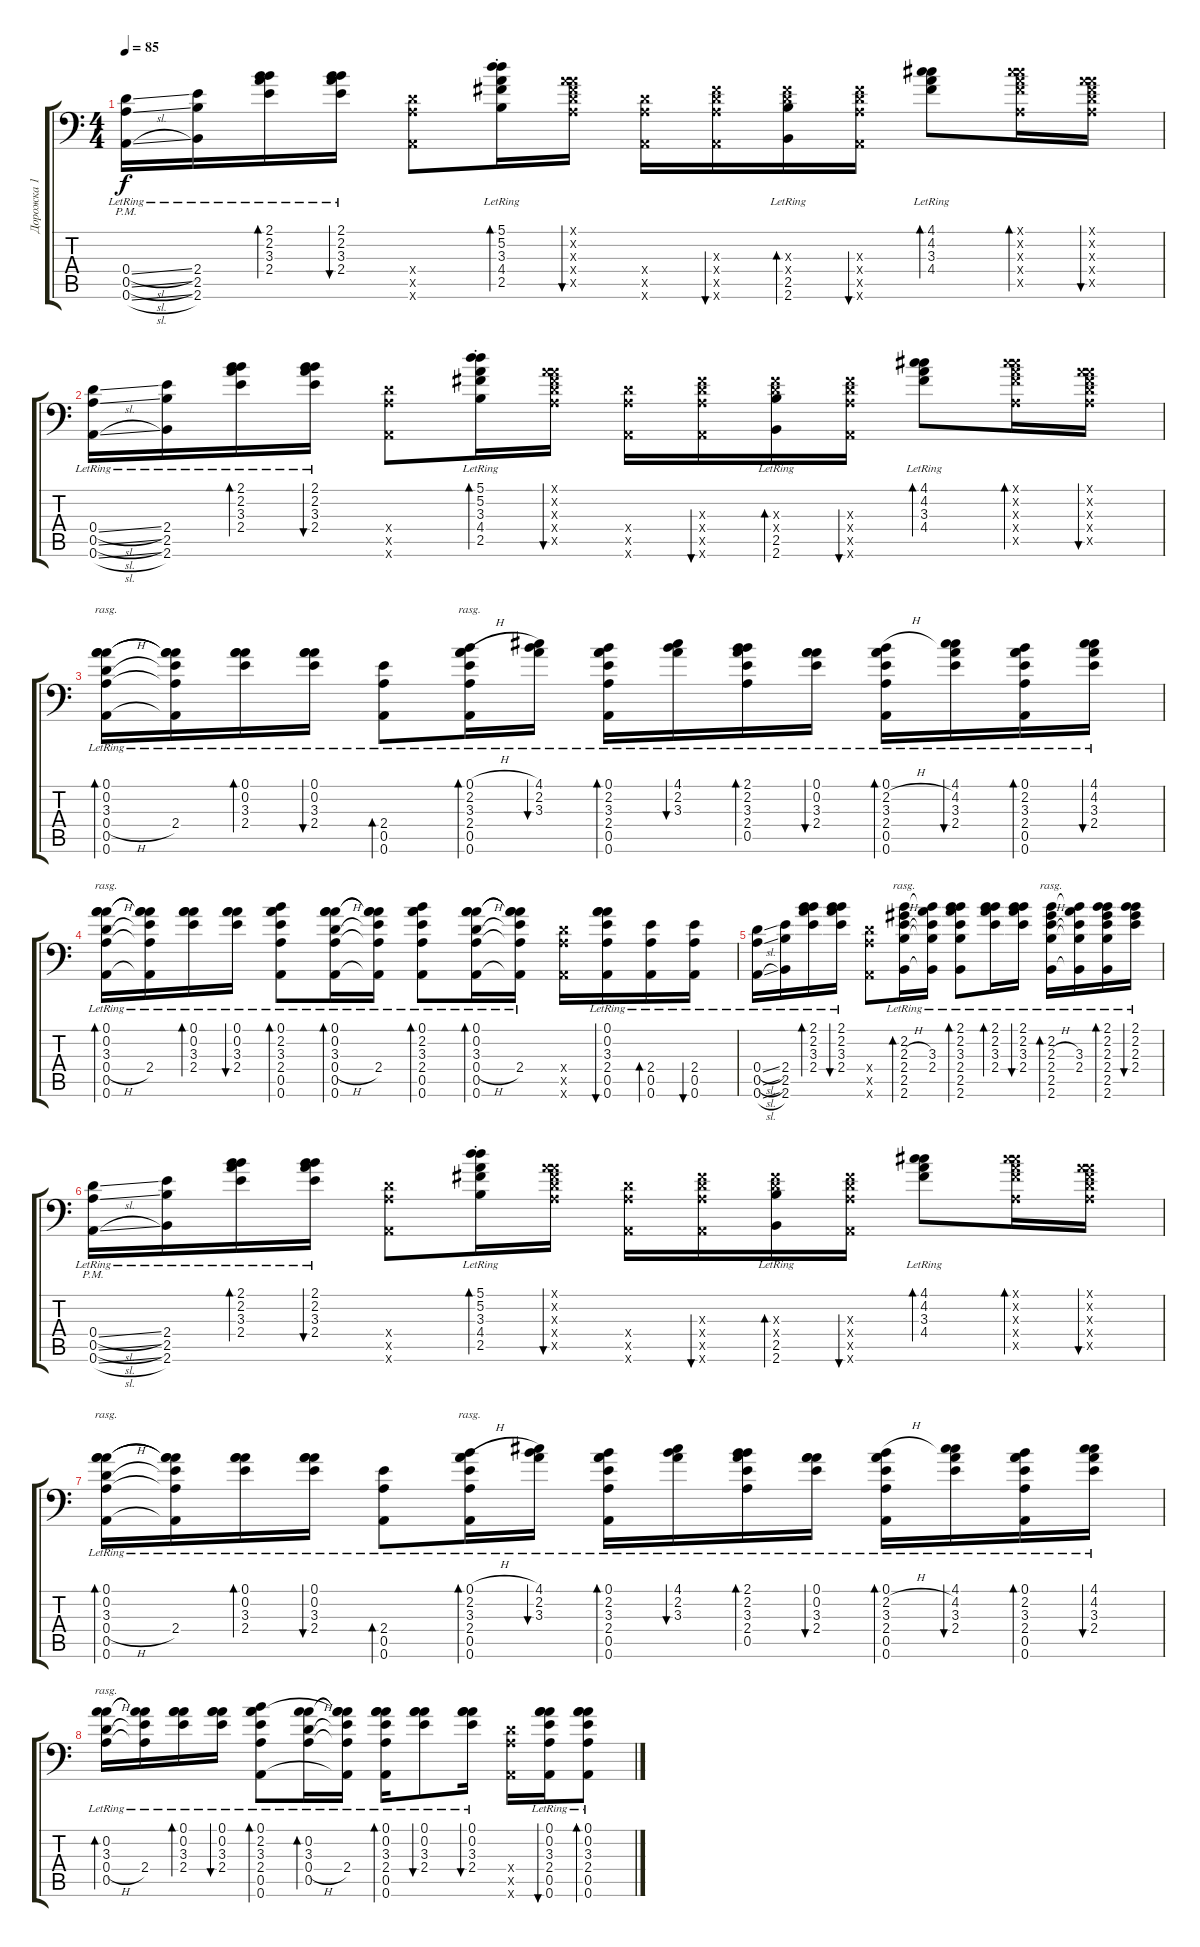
\track ("Дорожка 1" "Дорожка 1") {instrument acousticguitarsteel}
\staff {score tabs}
\tuning (A3 A3 Gb3 D3 A2 A1) {hide}
\ts (4 4)
\tempo 85
\clef f4
\ks c
(0.4{sl pm lr} 0.5{sl pm lr} 0.6{sl pm lr}).16{dy f} (2.4{lr} 2.5{lr} 2.6{lr}).16 (2.1{lr} 2.2{lr} 3.3{lr} 2.4{lr}).16{bd 120} (2.1{lr} 2.2{lr} 3.3{lr} 2.4{lr}).16{bu 30} (0.4{x} 0.5{x} 0.6{x}).8 (5.1{lr} 5.2{lr} 3.3{lr} 4.4{lr} 2.5{st lr}).16{bd 30} (0.1{x} 0.2{x} 0.3{x} 0.4{x} 0.5{x}).16{bu 30} (0.4{x} 0.5{x} 0.6{x}).16 (0.3{x} 0.4{x} 0.5{x} 0.6{x}).16{bu 30} (0.3{x} 0.4{x} 2.5{lr} 2.6{lr}).16{bd 30} (0.3{x} 0.4{x} 0.5{x} 0.6{x}).16{bu 30} (4.1{lr} 4.2{lr} 3.3{lr} 4.4{lr}).8{bd 30} (4.1{x} 4.2{x} 3.3{x} 4.4{x} 0.5{x}).16{bd 30} (0.1{x} 0.2{x} 0.3{x} 0.4{x} 0.5{x}).16{bu 30} |
(0.4{sl lr} 0.5{sl lr} 0.6{sl lr}).16 (2.4{lr} 2.5{lr} 2.6{lr}).16 (2.1{lr} 2.2{lr} 3.3{lr} 2.4{lr}).16{bd 120} (2.1{lr} 2.2{lr} 3.3{lr} 2.4{lr}).16{bu 30} (0.4{x} 0.5{x} 0.6{x}).8 (5.1{lr} 5.2{lr} 3.3{lr} 4.4{lr} 2.5{st lr}).16{bd 30} (0.1{x} 0.2{x} 0.3{x} 0.4{x} 0.5{x}).16{bu 30} (0.4{x} 0.5{x} 0.6{x}).16 (0.3{x} 0.4{x} 0.5{x} 0.6{x}).16{bu 30} (0.3{x} 0.4{x} 2.5{lr} 2.6{lr}).16{bd 30} (0.3{x} 0.4{x} 0.5{x} 0.6{x}).16{bu 30} (4.1{lr} 4.2{lr} 3.3{lr} 4.4{lr}).8{bd 30} (4.1{x} 4.2{x} 3.3{x} 4.4{x} 0.5{x}).16{bd 30} (0.1{x} 0.2{x} 0.3{x} 0.4{x} 0.5{x}).16{bu 30} |
(0.1{lr} 0.2{lr} 3.3{lr} 0.4{h lr} 0.5{lr} 0.6{lr}).16{bd 120 rasg ii} (0.1{t} 0.2{t} 3.3{t} 2.4{lr} 0.5{t} 0.6{t}).16 (0.1{lr} 0.2{lr} 3.3{lr} 2.4{lr}).16{bd 30} (0.1{lr} 0.2{lr} 3.3{lr} 2.4{lr}).16{bu 30} (2.4{lr} 0.5{lr} 0.6{lr}).8{bd 30} (0.1{h lr} 2.2{lr} 3.3{lr} 2.4{lr} 0.5{lr} 0.6{lr}).16{bd 30 rasg ii} (4.1{lr} 2.2{lr} 3.3{lr}).16{bu 30} (0.1{lr} 2.2{lr} 3.3{lr} 2.4{lr} 0.5{lr} 0.6{lr}).16{bd 30} (4.1{lr} 2.2{lr} 3.3{lr}).16{bu 30} (2.1{lr} 2.2{lr} 3.3{lr} 2.4{lr} 0.5{lr}).16{bd 30} (0.1{lr} 0.2{lr} 3.3{lr} 2.4{lr}).16{bu 30} (0.1{h lr} 2.2{h lr} 3.3{lr} 2.4{lr} 0.5{lr} 0.6{lr}).16{bd 30} (4.1{lr} 4.2{lr} 3.3{lr} 2.4{lr}).16{bu 30} (0.1{lr} 2.2{lr} 3.3{lr} 2.4{lr} 0.5{lr} 0.6{lr}).16{bd 30} (4.1{lr} 4.2{lr} 3.3{lr} 2.4{lr}).16{bu 30} |
(0.1{lr} 0.2{lr} 3.3{lr} 0.4{h lr} 0.5{lr} 0.6{lr}).16{bd 120 rasg ii} (0.1{t} 0.2{t} 3.3{t} 2.4{lr} 0.5{t} 0.6{t}).16 (0.1{lr} 0.2{lr} 3.3{lr} 2.4{lr}).16{bd 30} (0.1{lr} 0.2{lr} 3.3{lr} 2.4{lr}).16{bu 30} (0.1{lr} 2.2{lr} 3.3{lr} 2.4{lr} 0.5{lr} 0.6{lr}).8{bd 30} (0.1{lr} 0.2{lr} 3.3{lr} 0.4{h lr} 0.5{lr} 0.6{lr}).16{bd 30} (0.1{t} 0.2{t} 3.3{t} 2.4{lr} 0.5{t} 0.6{t}).16 (0.1{lr} 2.2{lr} 3.3{lr} 2.4{lr} 0.5{lr} 0.6{lr}).8{bd 30} (0.1{lr} 0.2{lr} 3.3{lr} 0.4{h lr} 0.5{lr} 0.6{lr}).16{bd 30} (0.1{t} 0.2{t} 3.3{t} 2.4{lr} 0.5{t} 0.6{t}).16 (0.4{x} 0.5{x} 0.6{x}).16 (0.1{lr} 0.2{lr} 3.3{lr} 2.4{lr} 0.5{lr} 0.6{lr}).16{bu 30} (2.4{lr} 0.5{lr} 0.6{lr}).16{bd 30} (2.4{lr} 0.5{lr} 0.6{lr}).16{bu 30} |
(0.4{sl lr} 0.5{sl lr} 0.6{sl lr}).16 (2.4{lr} 2.5{lr} 2.6{lr}).16 (2.1{lr} 2.2{lr} 3.3{lr} 2.4{lr}).16{bd 120} (2.1{lr} 2.2{lr} 3.3{lr} 2.4{lr}).16{bu 30} (0.4{x} 0.5{x} 0.6{x}).8 (2.2{lr} 2.3{h lr} 2.4{h lr} 2.5{lr} 2.6{lr}).16{bd 30 rasg ii} (2.2{t} 3.3{lr} 2.4{lr} 2.5{t} 2.6{t}).16 (2.1{lr} 2.2{lr} 3.3{lr} 2.4{lr} 2.5{lr} 2.6{lr}).8{bd 30} (2.1{lr} 2.2{lr} 3.3{lr} 2.4{lr}).16{bd 120} (2.1{lr} 2.2{lr} 3.3{lr} 2.4{lr}).16{bu 30} (2.2{lr} 2.3{h lr} 2.4{h lr} 2.5{lr} 2.6{lr}).16{bd 30 rasg ii} (2.2{t} 3.3{lr} 2.4{lr} 2.5{t} 2.6{t}).16 (2.1{lr} 2.2{lr} 2.3{lr} 2.4{lr} 2.5{lr} 2.6{lr}).16{bd 30} (2.1{lr} 2.2{lr} 2.3{lr} 2.4{lr}).16{bu 30} |
(0.4{sl pm lr} 0.5{sl pm lr} 0.6{sl pm lr}).16 (2.4{lr} 2.5{lr} 2.6{lr}).16 (2.1{lr} 2.2{lr} 3.3{lr} 2.4{lr}).16{bd 120} (2.1{lr} 2.2{lr} 3.3{lr} 2.4{lr}).16{bu 30} (0.4{x} 0.5{x} 0.6{x}).8 (5.1{lr} 5.2{lr} 3.3{lr} 4.4{lr} 2.5{st lr}).16{bd 30} (0.1{x} 0.2{x} 0.3{x} 0.4{x} 0.5{x}).16{bu 30} (0.4{x} 0.5{x} 0.6{x}).16 (0.3{x} 0.4{x} 0.5{x} 0.6{x}).16{bu 30} (0.3{x} 0.4{x} 2.5{lr} 2.6{lr}).16{bd 30} (0.3{x} 0.4{x} 0.5{x} 0.6{x}).16{bu 30} (4.1{lr} 4.2{lr} 3.3{lr} 4.4{lr}).8{bd 30} (4.1{x} 4.2{x} 3.3{x} 4.4{x} 0.5{x}).16{bd 30} (0.1{x} 0.2{x} 0.3{x} 0.4{x} 0.5{x}).16{bu 30} |
(0.1{lr} 0.2{lr} 3.3{lr} 0.4{h lr} 0.5{lr} 0.6{lr}).16{bd 120 rasg ii} (0.1{t} 0.2{t} 3.3{t} 2.4{lr} 0.5{t} 0.6{t}).16 (0.1{lr} 0.2{lr} 3.3{lr} 2.4{lr}).16{bd 30} (0.1{lr} 0.2{lr} 3.3{lr} 2.4{lr}).16{bu 30} (2.4{lr} 0.5{lr} 0.6{lr}).8{bd 30} (0.1{h lr} 2.2{lr} 3.3{lr} 2.4{lr} 0.5{lr} 0.6{lr}).16{bd 30 rasg ii} (4.1{lr} 2.2{lr} 3.3{lr}).16{bu 30} (0.1{lr} 2.2{lr} 3.3{lr} 2.4{lr} 0.5{lr} 0.6{lr}).16{bd 30} (4.1{lr} 2.2{lr} 3.3{lr}).16{bu 30} (2.1{lr} 2.2{lr} 3.3{lr} 2.4{lr} 0.5{lr}).16{bd 30} (0.1{lr} 0.2{lr} 3.3{lr} 2.4{lr}).16{bu 30} (0.1{h lr} 2.2{h lr} 3.3{lr} 2.4{lr} 0.5{lr} 0.6{lr}).16{bd 30} (4.1{lr} 4.2{lr} 3.3{lr} 2.4{lr}).16{bu 30} (0.1{lr} 2.2{lr} 3.3{lr} 2.4{lr} 0.5{lr} 0.6{lr}).16{bd 30} (4.1{lr} 4.2{lr} 3.3{lr} 2.4{lr}).16{bu 30} |
(0.2{lr} 3.3{lr} 0.4{h lr} 0.5{lr}).16{bd 120 rasg ii} (0.2{t} 3.3{t} 2.4{lr} 0.5{t}).16 (0.1{lr} 0.2{lr} 3.3{lr} 2.4{lr}).16{bd 30} (0.1{lr} 0.2{lr} 3.3{lr} 2.4{lr}).16{bu 30} (0.1{lr} 2.2{lr} 3.3{lr} 2.4{lr} 0.5{lr} 0.6{lr}).8{bd 30} (0.2{lr} 3.3{lr} 0.4{h lr} 0.5{lr}).16{bd 30} (0.1{t} 0.2{t} 3.3{t} 2.4{lr} 0.5{t} 0.6{t}).16 (0.1{lr} 0.2{lr} 3.3{lr} 2.4{lr} 0.5{lr} 0.6{lr}).16{bd 30} (0.1{lr} 0.2{lr} 3.3{lr} 2.4{lr}).8{bu 30} (0.1{lr} 0.2{lr} 3.3{lr} 2.4{lr}).16{bu 30} (0.4{x} 0.5{x} 0.6{x}).16 (0.1{lr} 0.2{lr} 3.3{lr} 2.4{lr} 0.5{lr} 0.6{lr}).16{bu 30} (0.1{lr} 0.2{lr} 3.3{lr} 2.4{lr} 0.5{lr} 0.6{lr}).8{bd 30}
